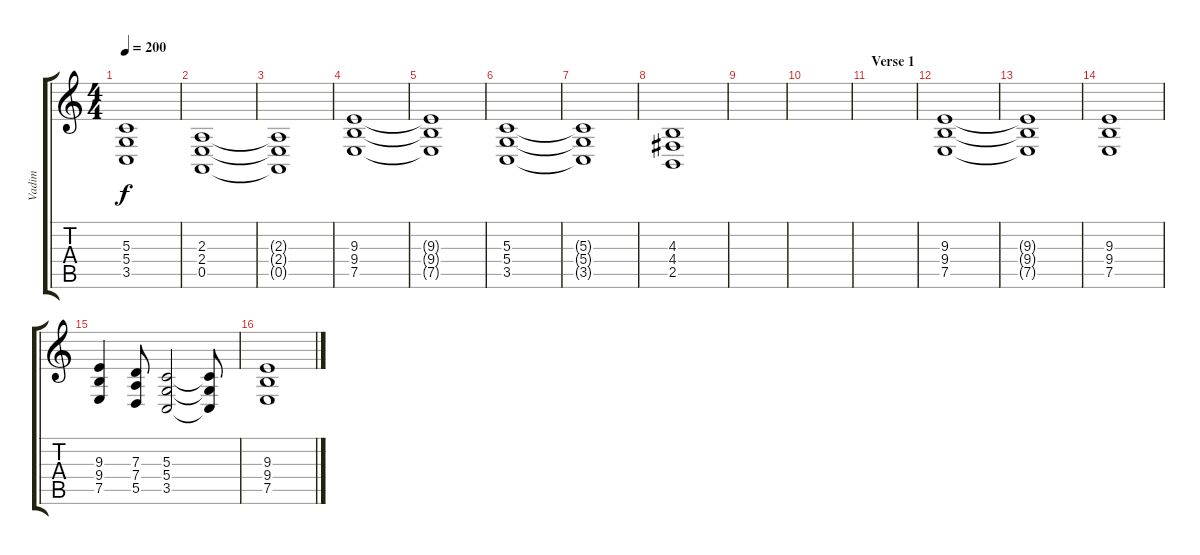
\track ("Vadim" "Vadim") {instrument stringensemble1}
\staff {score tabs}
\tuning (E4 B3 G3 D3 A2 E2) {hide}
\ts (4 4)
\tempo 200
\clef g2
\ks c
(5.3{t} 5.4{t} 3.5{t}).1{dy f} |
(2.3 2.4 0.5).1 |
(2.3{t} 2.4{t} 0.5{t}).1 |
(9.3 9.4 7.5).1 |
(9.3{t} 9.4{t} 7.5{t}).1 |
(5.3 5.4 3.5).1 |
(5.3{t} 5.4{t} 3.5{t}).1 |
(4.3 4.4 2.5).1 |
|
|
\section ("" "Verse 1")
|
(9.3 9.4 7.5).1 |
(9.3{t} 9.4{t} 7.5{t}).1 |
(9.3 9.4 7.5).1 |
(9.3 9.4 7.5).4 (7.3 7.4 5.5).8 (5.3 5.4 3.5).2 (5.3{t} 5.4{t} 3.5{t}).8 |
(9.3 9.4 7.5).1
